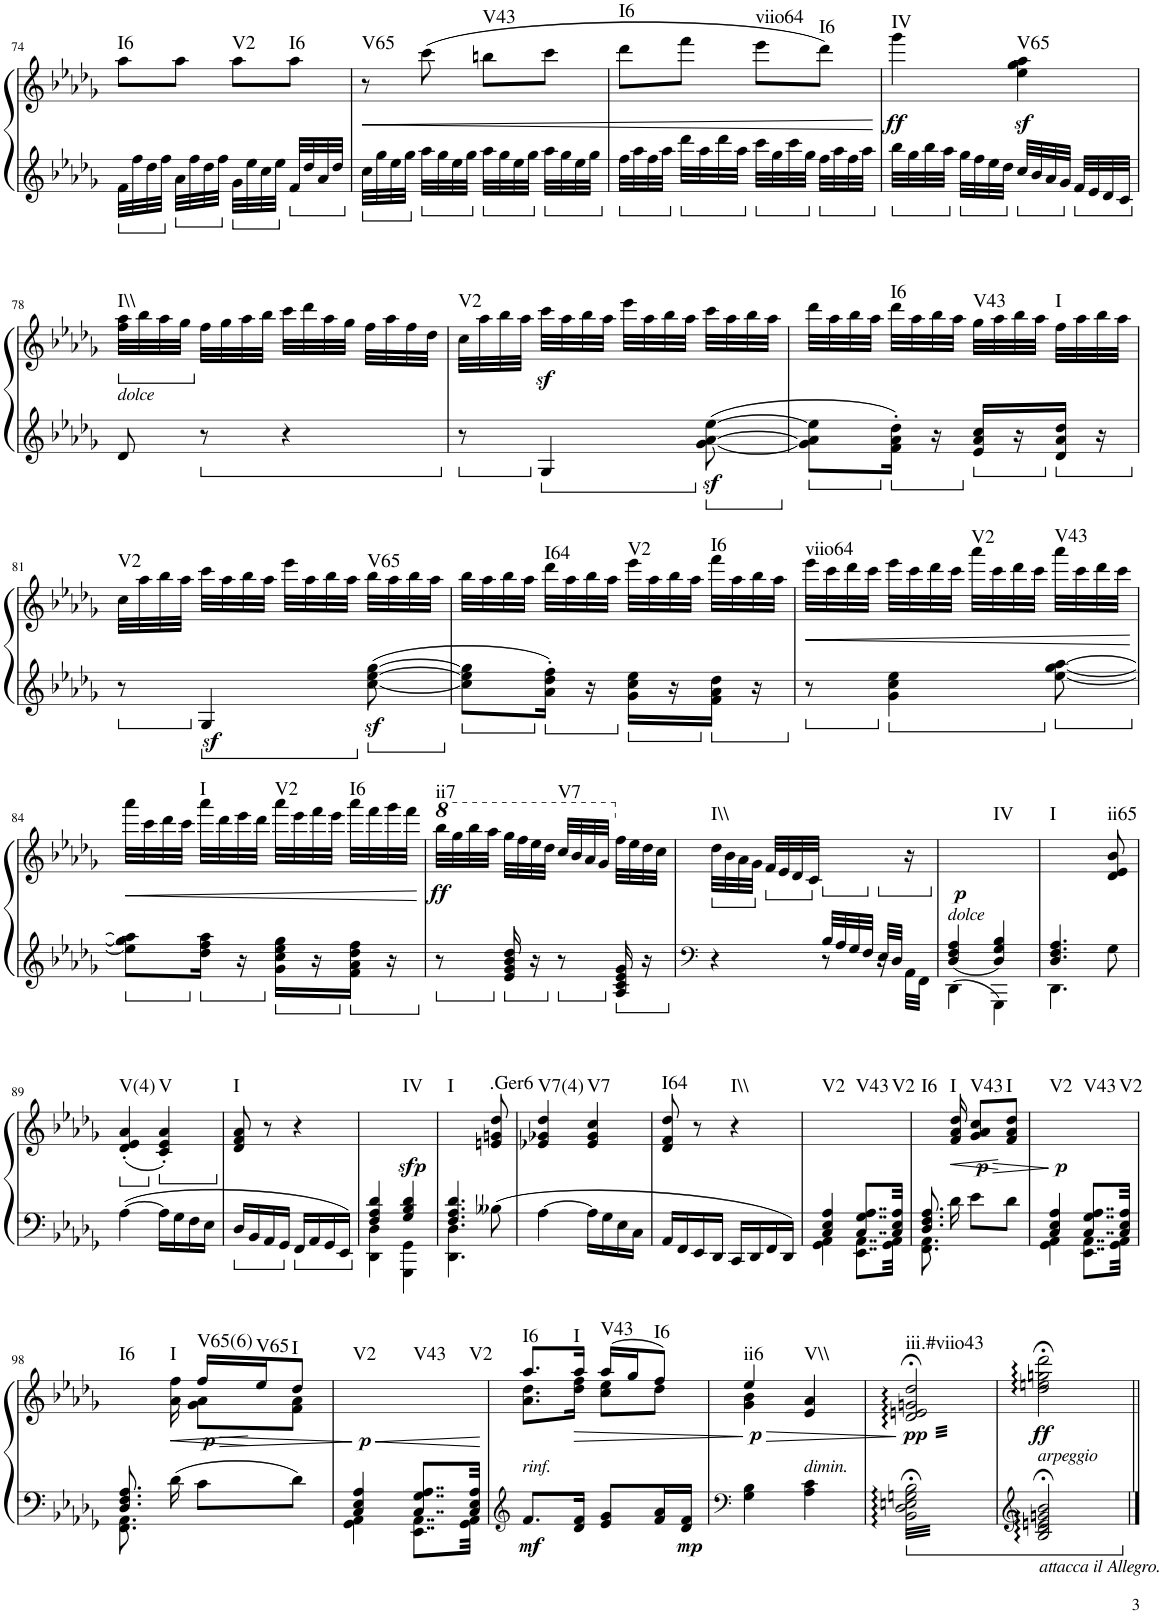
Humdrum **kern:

**kern	**kern	**dynam	**harte
*part1	*part1	*part1	*part1
*staff2	*staff1	*staff1/2	*
*I"Piano	*	*	*
*I'Pno.	*	*	*
!!LO:PB:g=z
*clefG2	*clefG2	*	*
*k[b-e-a-d-g-]	*k[b-e-a-d-g-]	*	*
*M2/4	*M2/4	*	*
=74	=74	=74	=74
!	!	!	!LO:H:kt=I6
32f\LLL	8aa-\L	.	N
32ff\	.	.	.
32dd-\	.	.	.
32ff\JJJ	.	.	.
32a-\LLL	8aa-\J	.	.
32ff\	.	.	.
32dd-\	.	.	.
32ff\JJJ	.	.	.
!	!	!	!LO:H:kt=V2
32g-\LLL	8aa-\L	.	N
32ee-\	.	.	.
32cc\	.	.	.
32ee-\JJJ	.	.	.
!	!	!	!LO:H:kt=I6
32f/LLL	8aa-\J	.	N
32dd-/	.	.	.
32a-/	.	.	.
32dd-/JJJ	.	.	.
=75	=75	=75	=75
!	!	!LO:HP:b	!LO:H:kt=V65
32cc\LLL	8r	<	N
32gg-\	.	.	.
32ee-\	.	.	.
32gg-\JJJ	.	.	.
32aa-\LLL	(8ccc\	.	.
32gg-\	.	.	.
32ee-\	.	.	.
32gg-\JJJ	.	.	.
!	!	!	!LO:H:kt=V43
32aa-\LLL	8bbn\L	.	N
32gg-\	.	.	.
32ee-\	.	.	.
32gg-\JJJ	.	.	.
32aa-\LLL	8ccc\J	.	.
32gg-\	.	.	.
32ee-\	.	.	.
32gg-\JJJ	.	.	.
=76	=76	=76	=76
!	!	!	!LO:H:kt=I6
32ff\LLL	8ddd-\L	.	N
32aa-\	.	.	.
32ff\	.	.	.
32aa-\JJJ	.	.	.
32ddd-\LLL	8fff\J	.	.
32aa-\	.	.	.
32ddd-\	.	.	.
32aa-\JJJ	.	.	.
!	!	!	!LO:H:kt=viio64
32ccc\LLL	8eee-\L	.	N
32gg-\	.	.	.
32ccc\	.	.	.
32gg-\JJJ	.	.	.
!	!	!	!LO:H:kt=I6
32ff\LLL	8ddd-\J)	.	N
32aa-\	.	.	.
32ff\	.	.	.
32aa-\JJJ	.	.	.
.	.	[	.
=77	=77	=77	=77
!	!	!LO:DY:b	!LO:H:kt=IV
32bb-\LLL	4ggg-\	ff	N
32gg-\	.	.	.
32bb-\	.	.	.
32aa-\JJJ	.	.	.
32gg-\LLL	.	.	.
32ff\	.	.	.
32ee-\	.	.	.
32dd-\JJJ	.	.	.
!	!	!LO:DY:b	!LO:H:kt=V65
32cc/LLL	4ee-\ 4gg-\ 4aa-\	sf	N
32b-/	.	.	.
32a-/	.	.	.
32g-/JJJ	.	.	.
32f/LLL	.	.	.
32e-/	.	.	.
32d-/	.	.	.
32c/JJJ	.	.	.
!!LO:LB:g=z
=78	=78	=78	=78
*	*ped	*	*
!LO:TX:a:i:t=dolce	!	!	!LO:H:kt=I\\
8d-/	32ff\ 32aa-\LLL	.	N
.	32bb-\	.	.
.	32aa-\	.	.
.	32gg-\JJJ	.	.
*	*Xped	*	*
8r	32ff\LLL	.	.
.	32gg-\	.	.
.	32aa-\	.	.
.	32bb-\JJJ	.	.
4r	32ccc\LLL	.	.
.	32ddd-\	.	.
.	32aa-\	.	.
.	32gg-\JJJ	.	.
.	32ff\LLL	.	.
.	32aa-\	.	.
.	32ff\	.	.
.	32dd-\JJJ	.	.
=79	=79	=79	=79
!	!	!	!LO:H:kt=V2
8r	32cc\LLL	.	N
.	32aa-\	.	.
.	32bb-\	.	.
.	32aa-\JJJ	.	.
4G-/	32cccz<\LLL	.	.
.	32aa-\	.	.
.	32bb-\	.	.
.	32aa-\JJJ	.	.
.	32eee-\LLL	.	.
.	32aa-\	.	.
.	32bb-\	.	.
.	32aa-\JJJ	.	.
[8g-\z< [8a-\z< [8ee-\z<	32ccc\LLL	.	.
.	32aa-\	.	.
.	32bb-\	.	.
.	32aa-\JJJ	.	.
=80	=80	=80	=80
8g-\] 8a-\] 8ee-\]L	32ddd-\LLL	.	.
.	32aa-\	.	.
.	32bb-\	.	.
.	32aa-\JJJ	.	.
!	!	!	!LO:H:kt=I6
16f\' 16a-\' 16dd-\'Jk	32ddd-\LLL	.	N
.	32aa-\	.	.
16r	32bb-\	.	.
.	32aa-\JJJ	.	.
!	!	!	!LO:H:kt=V43
16e-/ 16a-/ 16cc/LL	32gg-\LLL	.	N
.	32aa-\	.	.
16r	32bb-\	.	.
.	32aa-\JJJ	.	.
!	!	!	!LO:H:kt=I
16d-/ 16a-/ 16dd-/JJ	32ff\LLL	.	N
.	32aa-\	.	.
16r	32bb-\	.	.
.	32aa-\JJJ	.	.
!!LO:LB:g=z
=81	=81	=81	=81
!	!	!	!LO:H:kt=V2
8r	32cc\LLL	.	N
.	32aa-\	.	.
.	32bb-\	.	.
.	32aa-\JJJ	.	.
4G-z</	32ccc\LLL	.	.
.	32aa-\	.	.
.	32bb-\	.	.
.	32aa-\JJJ	.	.
.	32eee-\LLL	.	.
.	32aa-\	.	.
.	32bb-\	.	.
.	32aa-\JJJ	.	.
!	!	!	!LO:H:kt=V65
[8cc\z< [8ee-\z< [8gg-\z<	32bb-\LLL	.	N
.	32aa-\	.	.
.	32bb-\	.	.
.	32aa-\JJJ	.	.
=82	=82	=82	=82
8cc\] 8ee-\] 8gg-\]L	32bb-\LLL	.	.
.	32aa-\	.	.
.	32bb-\	.	.
.	32aa-\JJJ	.	.
!	!	!	!LO:H:kt=I64
16a-\' 16dd-\' 16ff\'Jk	32ddd-\LLL	.	N
.	32aa-\	.	.
16r	32bb-\	.	.
.	32aa-\JJJ	.	.
!	!	!	!LO:H:kt=V2
16g-\ 16cc\ 16ee-\LL	32eee-\LLL	.	N
.	32aa-\	.	.
16r	32bb-\	.	.
.	32aa-\JJJ	.	.
!	!	!	!LO:H:kt=I6
16f\ 16a-\ 16dd-\JJ	32fff\LLL	.	N
.	32aa-\	.	.
16r	32bb-\	.	.
.	32aa-\JJJ	.	.
=83	=83	=83	=83
!	!	!LO:HP:b	!LO:H:kt=viio64
8r	32eee-\LLL	<	N
.	32ccc\	.	.
.	32ddd-\	.	.
.	32ccc\JJJ	.	.
4g-\ 4cc\ 4ee-\	32eee-\LLL	.	.
.	32ccc\	.	.
.	32ddd-\	.	.
.	32ccc\JJJ	.	.
!	!	!	!LO:H:kt=V2
.	32aaa-\LLL	.	N
.	32ccc\	.	.
.	32ddd-\	.	.
.	32ccc\JJJ	.	.
!	!	!	!LO:H:kt=V43
[8ee-\ [8gg-\ [8aa-\	32aaa-\LLL	.	N
.	32ccc\	.	.
.	32ddd-\	.	.
.	32ccc\JJJ	.	.
.	.	[	.
!!LO:LB:g=z
=84	=84	=84	=84
!	!	!LO:HP:b	!
8ee-\] 8gg-\] 8aa-\]L	32aaa-\LLL	<	.
.	32ccc\	.	.
.	32ddd-\	.	.
.	32ccc\JJJ	.	.
!	!	!	!LO:H:kt=I
16dd-\ 16ff\ 16aa-\Jk	32aaa-\LLL	.	N
.	32ddd-\	.	.
16r	32eee-\	.	.
.	32ddd-\JJJ	.	.
!	!	!	!LO:H:kt=V2
16g-\ 16cc\ 16ee-\ 16gg-\LL	32aaa-\LLL	.	N
.	32eee-\	.	.
16r	32fff\	.	.
.	32eee-\JJJ	.	.
!	!	!	!LO:H:kt=I6
16f\ 16a-\ 16dd-\ 16ff\JJ	32aaa-\LLL	.	N
.	32fff\	.	.
16r	32ggg-\	.	.
.	32fff\JJJ	.	.
.	.	[	.
=85	=85	=85	=85
*	*8va	*	*
!	!	!LO:DY:b	!LO:H:kt=ii7
8r	32bbb-\LLL	ff	N
.	32ggg-\	.	.
.	32bbb-\	.	.
.	32aaa-\JJJ	.	.
16e-/ 16g-/ 16b-/ 16dd-/	32ggg-\LLL	.	.
.	32fff\	.	.
16r	32eee-\	.	.
.	32ddd-\JJJ	.	.
!	!	!	!LO:H:kt=V7
8r	32ccc/LLL	.	N
.	32bb-/	.	.
.	32aa-/	.	.
.	32gg-/JJJ	.	.
*	*X8va	*	*
16A-/ 16c/ 16e-/ 16g-/	32ff\LLL	.	.
.	32ee-\	.	.
16r	32dd-\	.	.
.	32cc\JJJ	.	.
=86	=86	=86	=86
*clefF4	*	*	*
*^	*	*	*
*	*	*ped	*	*
!	!	!	!	!LO:H:kt=I\\
4ryy	4r	32dd-\LLL	.	N
.	.	32b-\	.	.
.	.	32a-\	.	.
.	.	32g-\JJJ	.	.
*	*	*Xped	*	*
*	*	*ped	*	*
.	.	32f/LLL	.	.
.	.	32e-/	.	.
.	.	32d-/	.	.
.	.	32c/JJJ	.	.
*	*	*Xped	*	*
32B-/LLL	8r	8.ryy	.	.
32A-/	.	.	.	.
32G-/	.	.	.	.
32F/JJJ	.	.	.	.
*ped	*	*	*	*
32E-/LLL	16r	.	.	.
32D-/JJJ	.	.	.	.
16ryy	32AA-\LLL	16r	.	.
.	32FF\JJJ	.	.	.
=87	=87	=87	=87	=87
*	*	*Xped	*	*
!LO:TX:a:i:t=dolce	!	!	!	!
!	!	!	!LO:DY:b	!
4D-/ 4F/ 4A-/	4DD-\	4ryy	p	.
!	!	!	!	!LO:H:kt=IV
4D-/ 4G-/ 4B-/	4GGG-\	4ryy	.	N
=88	=88	=88	=88	=88
!	!	!	!	!LO:H:kt=I
4.D-/ 4.F/ 4.A-/	4.DD-\	4.ryy	.	N
!	!	!	!	!LO:H:kt=ii65
8ryy	8G-\	8d-/ 8e-/ 8b-/	.	N
*v	*v	*	*	*
!!LO:LB:g=z
=89	=89	=89	=89
*	*ped	*	*
*^	*	*	*
!	!	!	!	!LO:H:kt=V(4)
*v	*v	*	*	*
[4A-\	(4d-/' 4e-/' 4a-/'	.	N
*	*Xped	*	*
*	*ped	*	*
!	!	!	!LO:H:kt=V
16A-\LL]	4c/' 4e-/' 4a-/')	.	N
16G-\	.	.	.
16F\	.	.	.
16E-\JJ	.	.	.
=90	=90	=90	=90
*	*Xped	*	*
!	!	!	!LO:H:kt=I
16D-/LL	8d-/ 8f/ 8a-/	.	N
16BB-/	.	.	.
16AA-/	8r	.	.
16GG-/JJ	.	.	.
16FF/LL	4r	.	.
16AA-/	.	.	.
16GG-/	.	.	.
16EE-/JJ	.	.	.
=91	=91	=91	=91
*^	*	*	*
4F/ 4A-/ 4d-/	4DD-\ 4D-\	4ryy	.	.
!	!	!	!LO:DY:b	!LO:H:kt=IV
4G-/ 4B-/ 4d-/	4GGG-\ 4GG-\	4ryy	sfp	N
=92	=92	=92	=92	=92
!	!	!	!	!LO:H:kt=I
4.F/ 4.A-/ 4.d-/	4.DD-\ 4.D-\	4.ryy	.	N
!	!	!	!	!LO:H:kt=.Ger6
8ryy	8B--X\	8en/ 8gn/ 8dd-/	.	N
=93	=93	=93	=93	=93
!	!	!	!	!LO:H:kt=V7(4)
*v	*v	*	*	*
[4A-\	4e-X/ 4g-X/ 4dd-/	.	N
!	!	!	!LO:H:kt=V7
16A-\LL]	4e-/ 4g-/ 4cc/	.	N
16G-\	.	.	.
16E-\	.	.	.
16C\JJ	.	.	.
=94	=94	=94	=94
!	!	!	!LO:H:kt=I64
16AA-/LL	8d-/ 8f/ 8dd-/	.	N
16FF/	.	.	.
16EE-/	8r	.	.
16DD-/JJ	.	.	.
!	!	!	!LO:H:kt=I\\
16CC/LL	4r	.	N
16DD-/	.	.	.
16FF/	.	.	.
16DD-/JJ	.	.	.
=95	=95	=95	=95
*^	*	*	*
!	!	!	!	!LO:H:kt=V2
4C/ 4E-/ 4A-/	4GG-\ 4AA-\	4ryy	.	N
!	!	!	!	!LO:H:kt=V43
8..C/ 8..G-/ 8..A-/L	8..EE-\ 8..AA-\L	8..ryy	.	N
!	!	!	!	!LO:H:kt=V2
32C/ 32E-/ 32A-/Jkk	32GG-\ 32AA-\Jkk	32ryy	.	N
=96	=96	=96	=96	=96
!	!	!	!	!LO:H:kt=I6
8.D-/ 8.F/ 8.A-/	8.FF\ 8.AA-\	8.ryy	.	N
!	!	!	!LO:HP:b	!LO:H:kt=I
4ryy	16d-\	16f/ 16a-/ 16dd-/	<	N
!	!	!	!LO:HP:b	!
!	!	!	!LO:DY:n=1:b	!LO:H:kt=V43
.	8e-\L	8g-/ 8a-/ 8cc/L	> p	N
!	!	!	!	!LO:H:kt=I
.	8d-\J	8f/ 8a-/ 8dd-/J	[	N
16ryy	.	.	.	.
*v	*v	*	*	*
.	.	]	.
=97	=97	=97	=97
*^	*	*	*
!	!	!	!LO:DY:b	!LO:H:kt=V2
4C/ 4E-/ 4A-/	4GG-\ 4AA-\	4ryy	p	N
!	!	!	!	!LO:H:kt=V43
8..C/ 8..G-/ 8..A-/L	8..EE-\ 8..AA-\L	8..ryy	.	N
!	!	!	!	!LO:H:kt=V2
32C/ 32E-/ 32A-/Jkk	32GG-\ 32AA-\Jkk	32ryy	.	N
!!LO:LB:g=z
=98	=98	=98	=98	=98
*	*	*^	*	*
!	!	!	!	!	!LO:H:kt=I6
8.D-/ 8.F/ 8.A-/	8.FF\ 8.AA-\	8.ryy	4ryy	.	N
!	!	!	!	!LO:HP:b	!LO:H:kt=I
4ryy	16d-\	16a-\ 16ff\	.	<	N
!	!	!	!	!LO:HP:b	!
!	!	!	!	!LO:DY:n=1:b	!LO:H:kt=V65(6)
.	8c\L	16ff/LL	8g-\ 8a-\L	> p	N
!	!	!	!	!	!LO:H:kt=V65
.	.	16ee-/J	.	[	N
!	!	!	!	!	!LO:H:kt=I
.	8d-\J	8dd-/J	8f\ 8a-\J	.	N
16ryy	.	.	.	.	.
*v	*v	*	*	*	*
*	*v	*v	*	*
.	.	]	.
=99	=99	=99	=99
*^	*	*	*
!	!	!	!LO:DY:b	!LO:H:kt=V2
4C/ 4E-/ 4A-/	4GG-\ 4AA-\	4ryy	p	N
!	!	!	!	!LO:H:kt=V43
8..C/ 8..G-/ 8..A-/L	8..EE-\ 8..AA-\L	8..ryy	.	N
!	!	!	!	!LO:H:kt=V2
32C/ 32E-/ 32A-/Jkk	32GG-\ 32AA-\Jkk	32ryy	.	N
*v	*v	*	*	*
=100	=100	=100	=100
*clefG2	*	*	*
*^	*^	*	*
!LO:TX:a:i:t=rinf.	!	!	!	!	!
!	!	!	!	!LO:DY:b=2	!LO:H:kt=I6
*v	*v	*	*	*	*
8.f/L	8.aa-/L	8.a-\ 8.dd-\L	mf	N
!	!	!	!LO:HP:b	!LO:H:kt=I
16d-/ 16f/Jk	16aa-/Jk	16dd-\ 16ff\Jk	>	N
!	!	!	!	!LO:H:kt=V43
8e-/ 8g-/L	(16aa-/LL	8cc\ 8ee-\L	.	N
.	16gg-/J	.	.	.
!	!	!	!	!LO:H:kt=I6
16f/ 16a-/L	8ff/J)	8dd-\J	.	N
!	!	!	!LO:DY:b=2	!
16d-/ 16f/JJ	.	.	mp	.
*	*v	*v	*	*
.	.	]	.
=101	=101	=101	=101
*clefF4	*	*	*
!	!	!LO:HP:b	!
*	*^	*	*
!	!	!	!LO:DY:n=1:b	!LO:H:kt=ii6
4G-\ 4B-\	4ee-/	4g-\ 4b-\	> p	N
!LO:TX:a:i:t=dimin.	!	!	!	!LO:H:kt=V\\
4A-\ 4c\	4a-/	4e-/	.	N
*	*v	*v	*	*
.	.	]	.
=102	=102	=102	=102
*^	*^	*	*
!	!	!	!	!LO:DY:b	!LO:H:kt=iii.#viio43
2BB-\::;< 2D-\::;< 2En\::;< 2Gn\::;< 2B-\::;<	32BB-!LLL	2d-/::;< 2en/::;< 2gn/::;< 2dd-/::;<	32ryy	pp	N
*	*	*v	*v	*	*
.	32D-!	.	.	.
.	32E!	.	.	.
.	32G!	.	.	.
.	32B-!JJJ	.	.	.
*	*	*^	*	*
.	32ryy	.	32d-!LLL	.	.
.	16ryy	.	32e!	.	.
.	.	.	32g!JJJ	.	.
.	4ryy	.	4dd-!	.	.
=103	=103	=103	=103	=103	=103
*clefG2	*	*	*	*	*
!LO:TX:b:i:t=attacca il Allegro.	!	!	!	!	!
!LO:TX:a:i:t=arpeggio	!	!	!	!	!
!	!	!	!	!LO:DY:b	!
2B-/;< 2d-/;< 2en/;< 2gn/;< 2b-/;<	16B-!:: 16d-!:: 16e!:: 16g!:: 16b-!::	2dd-\;< 2een\;< 2ggn\;< 2ddd-\;<	16dd-!:: 16ee!:: 16gg!:: 16ddd-!::	ff	.
.	8.ryy	.	8.ryy	.	.
.	4ryy	.	4ryy	.	.
*v	*v	*	*	*	*
*	*v	*v	*	*
=||	=||	=||	=||
*-	*-	*-	*-
